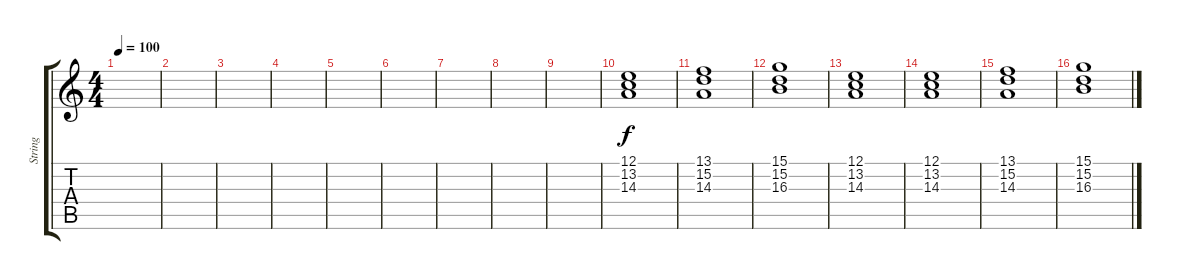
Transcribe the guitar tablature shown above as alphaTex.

\track ("String" "String") {instrument stringensemble1}
\staff {score tabs}
\tuning (E4 B3 G3 D3 A2 E2) {hide}
\ts (4 4)
\tempo 100
\clef g2
\ks c
|
|
|
|
|
|
|
|
|
(12.1 13.2 14.3).1 |
(13.1 15.2 14.3).1 |
(15.1 15.2 16.3).1 |
(12.1 13.2 14.3).1 |
(12.1 13.2 14.3).1 |
(13.1 15.2 14.3).1 |
(15.1 15.2 16.3).1
